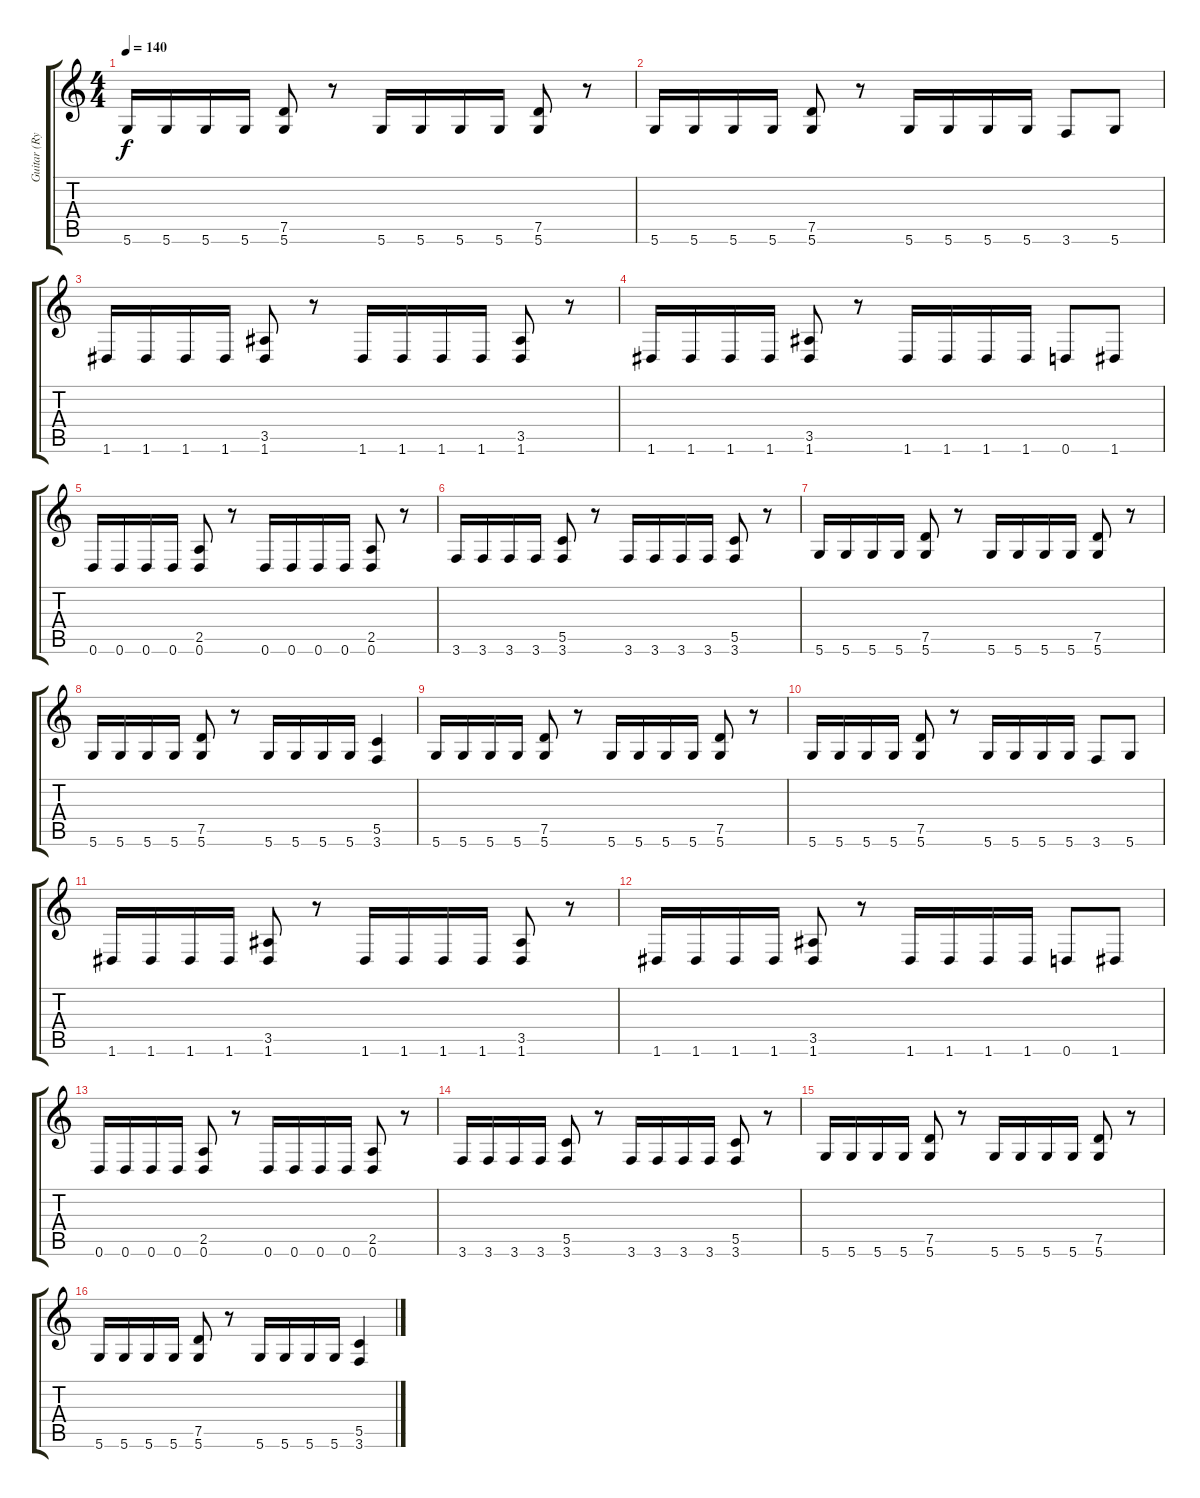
\track ("Guitar (Rythm)" "Guitar (Ry") {instrument distortionguitar}
\staff {score tabs}
\tuning (D4 A3 F3 C3 G2 D2) {hide}
\ts (4 4)
\tempo 140
\clef g2
\ks c
5.6.16{dy f} 5.6.16 5.6.16 5.6.16 (7.5 5.6).8 r.8 5.6.16 5.6.16 5.6.16 5.6.16 (7.5 5.6).8 r.8 |
5.6.16 5.6.16 5.6.16 5.6.16 (7.5 5.6).8 r.8 5.6.16 5.6.16 5.6.16 5.6.16 3.6.8 5.6.8 |
1.6.16 1.6.16 1.6.16 1.6.16 (3.5 1.6).8 r.8 1.6.16 1.6.16 1.6.16 1.6.16 (3.5 1.6).8 r.8 |
1.6.16 1.6.16 1.6.16 1.6.16 (3.5 1.6).8 r.8 1.6.16 1.6.16 1.6.16 1.6.16 0.6.8 1.6.8 |
0.6.16 0.6.16 0.6.16 0.6.16 (2.5 0.6).8 r.8 0.6.16 0.6.16 0.6.16 0.6.16 (2.5 0.6).8 r.8 |
3.6.16 3.6.16 3.6.16 3.6.16 (5.5 3.6).8 r.8 3.6.16 3.6.16 3.6.16 3.6.16 (5.5 3.6).8 r.8 |
5.6.16 5.6.16 5.6.16 5.6.16 (7.5 5.6).8 r.8 5.6.16 5.6.16 5.6.16 5.6.16 (7.5 5.6).8 r.8 |
5.6.16 5.6.16 5.6.16 5.6.16 (7.5 5.6).8 r.8 5.6.16 5.6.16 5.6.16 5.6.16 (5.5 3.6).4 |
5.6.16 5.6.16 5.6.16 5.6.16 (7.5 5.6).8 r.8 5.6.16 5.6.16 5.6.16 5.6.16 (7.5 5.6).8 r.8 |
5.6.16 5.6.16 5.6.16 5.6.16 (7.5 5.6).8 r.8 5.6.16 5.6.16 5.6.16 5.6.16 3.6.8 5.6.8 |
1.6.16 1.6.16 1.6.16 1.6.16 (3.5 1.6).8 r.8 1.6.16 1.6.16 1.6.16 1.6.16 (3.5 1.6).8 r.8 |
1.6.16 1.6.16 1.6.16 1.6.16 (3.5 1.6).8 r.8 1.6.16 1.6.16 1.6.16 1.6.16 0.6.8 1.6.8 |
0.6.16 0.6.16 0.6.16 0.6.16 (2.5 0.6).8 r.8 0.6.16 0.6.16 0.6.16 0.6.16 (2.5 0.6).8 r.8 |
3.6.16 3.6.16 3.6.16 3.6.16 (5.5 3.6).8 r.8 3.6.16 3.6.16 3.6.16 3.6.16 (5.5 3.6).8 r.8 |
5.6.16 5.6.16 5.6.16 5.6.16 (7.5 5.6).8 r.8 5.6.16 5.6.16 5.6.16 5.6.16 (7.5 5.6).8 r.8 |
5.6.16 5.6.16 5.6.16 5.6.16 (7.5 5.6).8 r.8 5.6.16 5.6.16 5.6.16 5.6.16 (5.5 3.6).4
